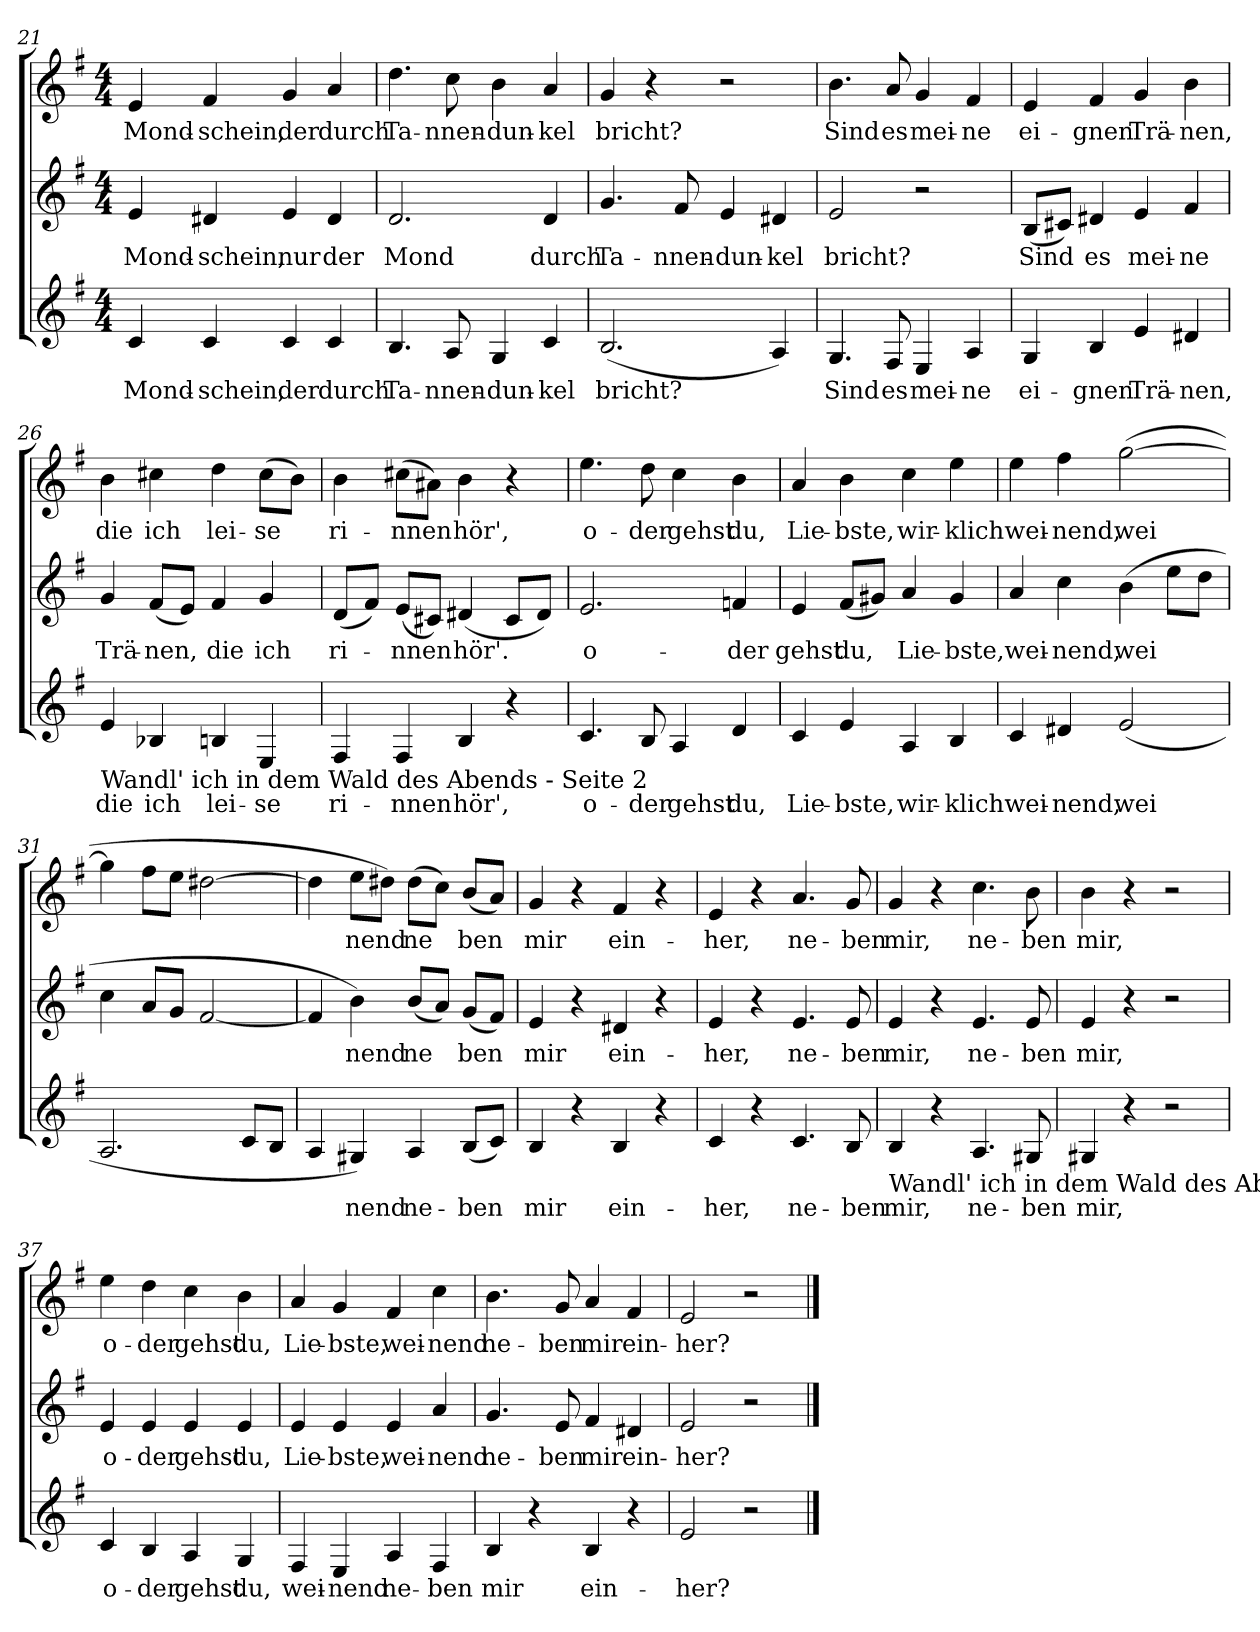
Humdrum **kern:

**kern	**text	**kern	**text	**kern	**text
*part3	*part3	*part2	*part2	*part1	*part1
*staff3	*staff3	*staff2	*staff2	*staff1	*staff1
!!LO:LB:g=z
*clefG2	*	*clefG2	*	*clefG2	*
*k[f#]	*	*k[f#]	*	*k[f#]	*
*G:	*	*G:	*	*G:	*
*M4/4	*	*M4/4	*	*M4/4	*
=21	=21	=21	=21	=21	=21
!	!LO:LY:b	!	!LO:LY:b	!	!LO:LY:b
4c/	Mond-	4e/	Mond-	4e/	Mond-
!	!LO:LY:b	!	!LO:LY:b	!	!LO:LY:b
4c/	-schein,	4d#X/	-schein,	4f#/	-schein,
!	!LO:LY:b	!	!LO:LY:b	!	!LO:LY:b
4c/	der	4e/	nur	4g/	der
!	!LO:LY:b	!	!LO:LY:b	!	!LO:LY:b
4c/	durch	4d#/	der	4a/	durch
=22	=22	=22	=22	=22	=22
!	!LO:LY:b	!	!LO:LY:b	!	!LO:LY:b
4.B/	Ta-	2.d/	Mond	4.dd\	Ta-
!	!LO:LY:b	!	!	!	!LO:LY:b
8A/	-nnen-	.	.	8cc\	-nnen-
!	!LO:LY:b	!	!	!	!LO:LY:b
4G/	-dun-	.	.	4b\	-dun-
!	!LO:LY:b	!	!LO:LY:b	!	!LO:LY:b
4c/	-kel	4d/	durch	4a/	-kel
=23	=23	=23	=23	=23	=23
!	!LO:LY:b	!	!LO:LY:b	!	!LO:LY:b
(<2.B/	bricht?	4.g/	Ta-	4g/	bricht?
.	.	.	.	4r	.
!	!	!	!LO:LY:b	!	!
.	.	8f#/	-nnen-	.	.
!	!	!	!LO:LY:b	!	!
.	.	4e/	-dun-	2r	.
!	!	!	!LO:LY:b	!	!
4A/)	.	4d#X/	-kel	.	.
=24	=24	=24	=24	=24	=24
!	!LO:LY:b	!	!LO:LY:b	!	!LO:LY:b
4.G/	Sind	2e/	bricht?	4.b\	Sind
!	!LO:LY:b	!	!	!	!LO:LY:b
8F#/	es	.	.	8a/	es
!	!LO:LY:b	!	!	!	!LO:LY:b
4E/	mei-	2r	.	4g/	mei-
!	!LO:LY:b	!	!	!	!LO:LY:b
4A/	-ne	.	.	4f#/	-ne
=25	=25	=25	=25	=25	=25
!	!LO:LY:b	!	!LO:LY:b	!	!LO:LY:b
4G/	ei-	(<8B/L	Sind	4e/	ei-
.	.	8c#X/J)	.	.	.
!	!LO:LY:b	!	!LO:LY:b	!	!LO:LY:b
4B/	-gnen	4d#X/	es	4f#/	-gnen
!	!LO:LY:b	!	!LO:LY:b	!	!LO:LY:b
4e/	Trä-	4e/	mei-	4g/	Trä-
!	!LO:LY:b	!	!LO:LY:b	!	!LO:LY:b
4d#X/	-nen,	4f#/	-ne	4b\	-nen,
!!LO:LB:g=z
=26	=26	=26	=26	=26	=26
!LO:TX:b:t=Wandl' ich in dem Wald des Abends   -   Seite 2	!	!	!	!	!
!	!LO:LY:b	!	!LO:LY:b	!	!LO:LY:b
4e/	die	4g/	Trä-	4b\	die
!	!LO:LY:b	!	!LO:LY:b	!	!LO:LY:b
4B-X/	ich	(<8f#/L	-nen,	4cc#X\	ich
.	.	8e/J)	.	.	.
!	!LO:LY:b	!	!LO:LY:b	!	!LO:LY:b
4Bn/	lei-	4f#/	die	4dd\	lei-
!	!LO:LY:b	!	!LO:LY:b	!	!LO:LY:b
4E/	-se	4g/	ich	(>8cc#\L	-se
.	.	.	.	8b\J)	.
=27	=27	=27	=27	=27	=27
!	!LO:LY:b	!	!LO:LY:b	!	!LO:LY:b
4F#/	ri-	(<8d/L	ri-	4b\	ri-
.	.	8f#/J)	.	.	.
!	!LO:LY:b	!	!LO:LY:b	!	!LO:LY:b
4F#/	-nnen	(<8e/L	-nnen	(>8cc#X\L	-nnen
.	.	8c#X/J)	.	8a#X\J)	.
!	!LO:LY:b	!	!LO:LY:b	!	!LO:LY:b
4B/	hör',	(<4d#X/	hör'.	4b\	hör',
4r	.	8c#/L	.	4r	.
.	.	8d#/J)	.	.	.
=28	=28	=28	=28	=28	=28
!	!LO:LY:b	!	!LO:LY:b	!	!LO:LY:b
4.c/	o-	2.e/	o-	4.ee\	o-
!	!LO:LY:b	!	!	!	!LO:LY:b
8B/	-der	.	.	8dd\	-der
!	!LO:LY:b	!	!	!	!LO:LY:b
4A/	gehst	.	.	4cc\	gehst
!	!LO:LY:b	!	!LO:LY:b	!	!LO:LY:b
4d/	du,	4fn/	-der	4b\	du,
=29	=29	=29	=29	=29	=29
!	!LO:LY:b	!	!LO:LY:b	!	!LO:LY:b
4c/	Lie-	4e/	gehst	4a/	Lie-
!	!LO:LY:b	!	!LO:LY:b	!	!LO:LY:b
4e/	-bste,	(<8f#/L	du,	4b\	-bste,
.	.	8g#X/J)	.	.	.
!	!LO:LY:b	!	!LO:LY:b	!	!LO:LY:b
4A/	wir-	4a/	Lie-	4cc\	wir-
!	!LO:LY:b	!	!LO:LY:b	!	!LO:LY:b
4B/	-klich	4g#/	-bste,	4ee\	-klich
!!LO:PB:g=z
=30	=30	=30	=30	=30	=30
!	!LO:LY:b	!	!LO:LY:b	!	!LO:LY:b
4c/	wei-	4a/	wei-	4ee\	wei-
!	!LO:LY:b	!	!LO:LY:b	!	!LO:LY:b
4d#X/	-nend,	4cc\	-nend,	4ff#\	-nend,
!	!LO:LY:b	!	!LO:LY:b	!	!LO:LY:b
(<2e/	wei	(>4b\	wei	(>[2gg\	wei
.	.	8ee\L	.	.	.
.	.	8dd\J	.	.	.
=31	=31	=31	=31	=31	=31
2.A/	.	4cc\	.	4gg\]	.
.	.	8a/L	.	8ff#\L	.
.	.	8g/J	.	8ee\J	.
.	.	[2f#/	.	[2dd#X\	.
8c/L	.	.	.	.	.
8B/J	.	.	.	.	.
=32	=32	=32	=32	=32	=32
4A/	.	4f#/]	.	4dd#\]	.
!	!LO:LY:b	!	!LO:LY:b	!	!LO:LY:b
4G#X/)	nend	4b\)	nend	8ee\L	nend
.	.	.	.	8dd#\J)	.
!	!LO:LY:b	!	!LO:LY:b	!	!LO:LY:b
4A/	ne-	(<8b/L	ne	(>8dd#\L	ne
.	.	8a/J)	.	8cc\J)	.
!	!LO:LY:b	!	!LO:LY:b	!	!LO:LY:b
(<8B/L	-ben	(<8g/L	ben	(<8b/L	ben
8c/J)	.	8f#/J)	.	8a/J)	.
=33	=33	=33	=33	=33	=33
!	!LO:LY:b	!	!LO:LY:b	!	!LO:LY:b
4B/	mir	4e/	mir	4g/	mir
4r	.	4r	.	4r	.
!	!LO:LY:b	!	!LO:LY:b	!	!LO:LY:b
4B/	ein-	4d#X/	ein-	4f#/	ein-
4r	.	4r	.	4r	.
=34	=34	=34	=34	=34	=34
!	!LO:LY:b	!	!LO:LY:b	!	!LO:LY:b
4c/	-her,	4e/	-her,	4e/	-her,
4r	.	4r	.	4r	.
!	!LO:LY:b	!	!LO:LY:b	!	!LO:LY:b
4.c/	ne-	4.e/	ne-	4.a/	ne-
!	!LO:LY:b	!	!LO:LY:b	!	!LO:LY:b
8B/	-ben	8e/	-ben	8g/	-ben
!!LO:LB:g=z
=35	=35	=35	=35	=35	=35
!LO:TX:b:t=Wandl' ich in dem Wald des Abends   -   Seite 3	!	!	!	!	!
!	!LO:LY:b	!	!LO:LY:b	!	!LO:LY:b
4B/	mir,	4e/	mir,	4g/	mir,
4r	.	4r	.	4r	.
!	!LO:LY:b	!	!LO:LY:b	!	!LO:LY:b
4.A/	ne-	4.e/	ne-	4.cc\	ne-
!	!LO:LY:b	!	!LO:LY:b	!	!LO:LY:b
8G#X/	-ben	8e/	-ben	8b\	-ben
=36	=36	=36	=36	=36	=36
!	!LO:LY:b	!	!LO:LY:b	!	!LO:LY:b
4G#X/	mir,	4e/	mir,	4b\	mir,
4r	.	4r	.	4r	.
2r	.	2r	.	2r	.
=37	=37	=37	=37	=37	=37
!	!LO:LY:b	!	!LO:LY:b	!	!LO:LY:b
4c/	o-	4e/	o-	4ee\	o-
!	!LO:LY:b	!	!LO:LY:b	!	!LO:LY:b
4B/	-der	4e/	-der	4dd\	-der
!	!LO:LY:b	!	!LO:LY:b	!	!LO:LY:b
4A/	gehst	4e/	gehst	4cc\	gehst
!	!LO:LY:b	!	!LO:LY:b	!	!LO:LY:b
4G/	du,	4e/	du,	4b\	du,
=38	=38	=38	=38	=38	=38
!	!LO:LY:b	!	!LO:LY:b	!	!LO:LY:b
4F#/	wei-	4e/	Lie-	4a/	Lie-
!	!LO:LY:b	!	!LO:LY:b	!	!LO:LY:b
4E/	-nend	4e/	-bste,	4g/	-bste,
!	!LO:LY:b	!	!LO:LY:b	!	!LO:LY:b
4A/	ne-	4e/	wei-	4f#/	wei-
!	!LO:LY:b	!	!LO:LY:b	!	!LO:LY:b
4F#/	-ben	4a/	-nend	4cc\	-nend
=39	=39	=39	=39	=39	=39
!	!LO:LY:b	!	!LO:LY:b	!	!LO:LY:b
4B/	mir	4.g/	ne-	4.b\	ne-
4r	.	.	.	.	.
!	!	!	!LO:LY:b	!	!LO:LY:b
.	.	8e/	-ben	8g/	-ben
!	!LO:LY:b	!	!LO:LY:b	!	!LO:LY:b
4B/	ein-	4f#/	mir	4a/	mir
!	!	!	!LO:LY:b	!	!LO:LY:b
4r	.	4d#X/	ein-	4f#/	ein-
=40	=40	=40	=40	=40	=40
!	!LO:LY:b	!	!LO:LY:b	!	!LO:LY:b
2e/	-her?	2e/	-her?	2e/	-her?
2r	.	2r	.	2r	.
==	==	==	==	==	==
*-	*-	*-	*-	*-	*-
